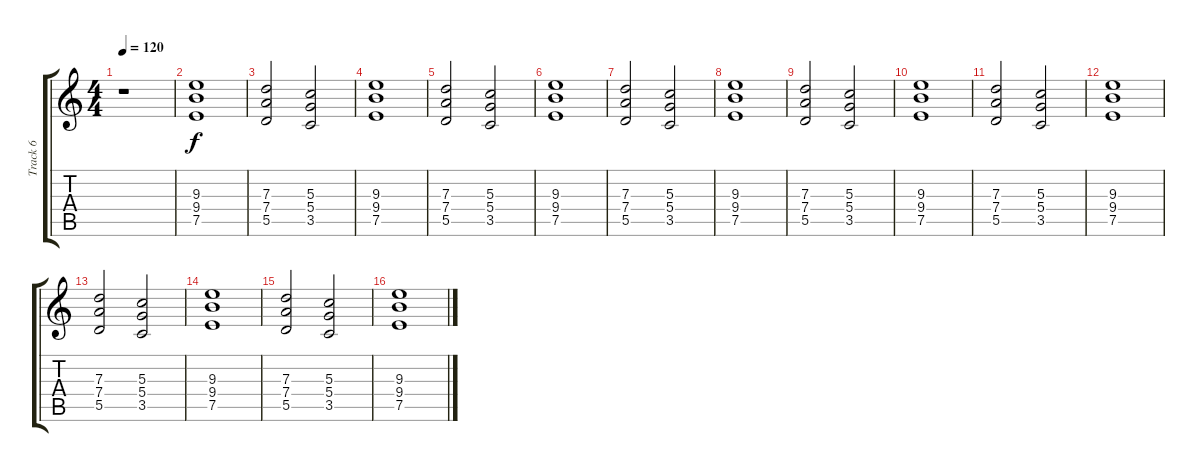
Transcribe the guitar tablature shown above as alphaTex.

\track ("Track 6" "Track 6") {instrument distortionguitar}
\staff {score tabs}
\tuning (E4 B3 G3 D3 A2 E2) {hide}
\ts (4 4)
\tempo 120
\clef g2
\ks c
r.1{dy f} |
(9.3 9.4 7.5).1 |
(7.3 7.4 5.5).2 (5.3 5.4 3.5).2 |
(9.3 9.4 7.5).1 |
(7.3 7.4 5.5).2 (5.3 5.4 3.5).2 |
(9.3 9.4 7.5).1 |
(7.3 7.4 5.5).2 (5.3 5.4 3.5).2 |
(9.3 9.4 7.5).1 |
(7.3 7.4 5.5).2 (5.3 5.4 3.5).2 |
(9.3 9.4 7.5).1 |
(7.3 7.4 5.5).2 (5.3 5.4 3.5).2 |
(9.3 9.4 7.5).1 |
(7.3 7.4 5.5).2 (5.3 5.4 3.5).2 |
(9.3 9.4 7.5).1 |
(7.3 7.4 5.5).2 (5.3 5.4 3.5).2 |
(9.3 9.4 7.5).1
